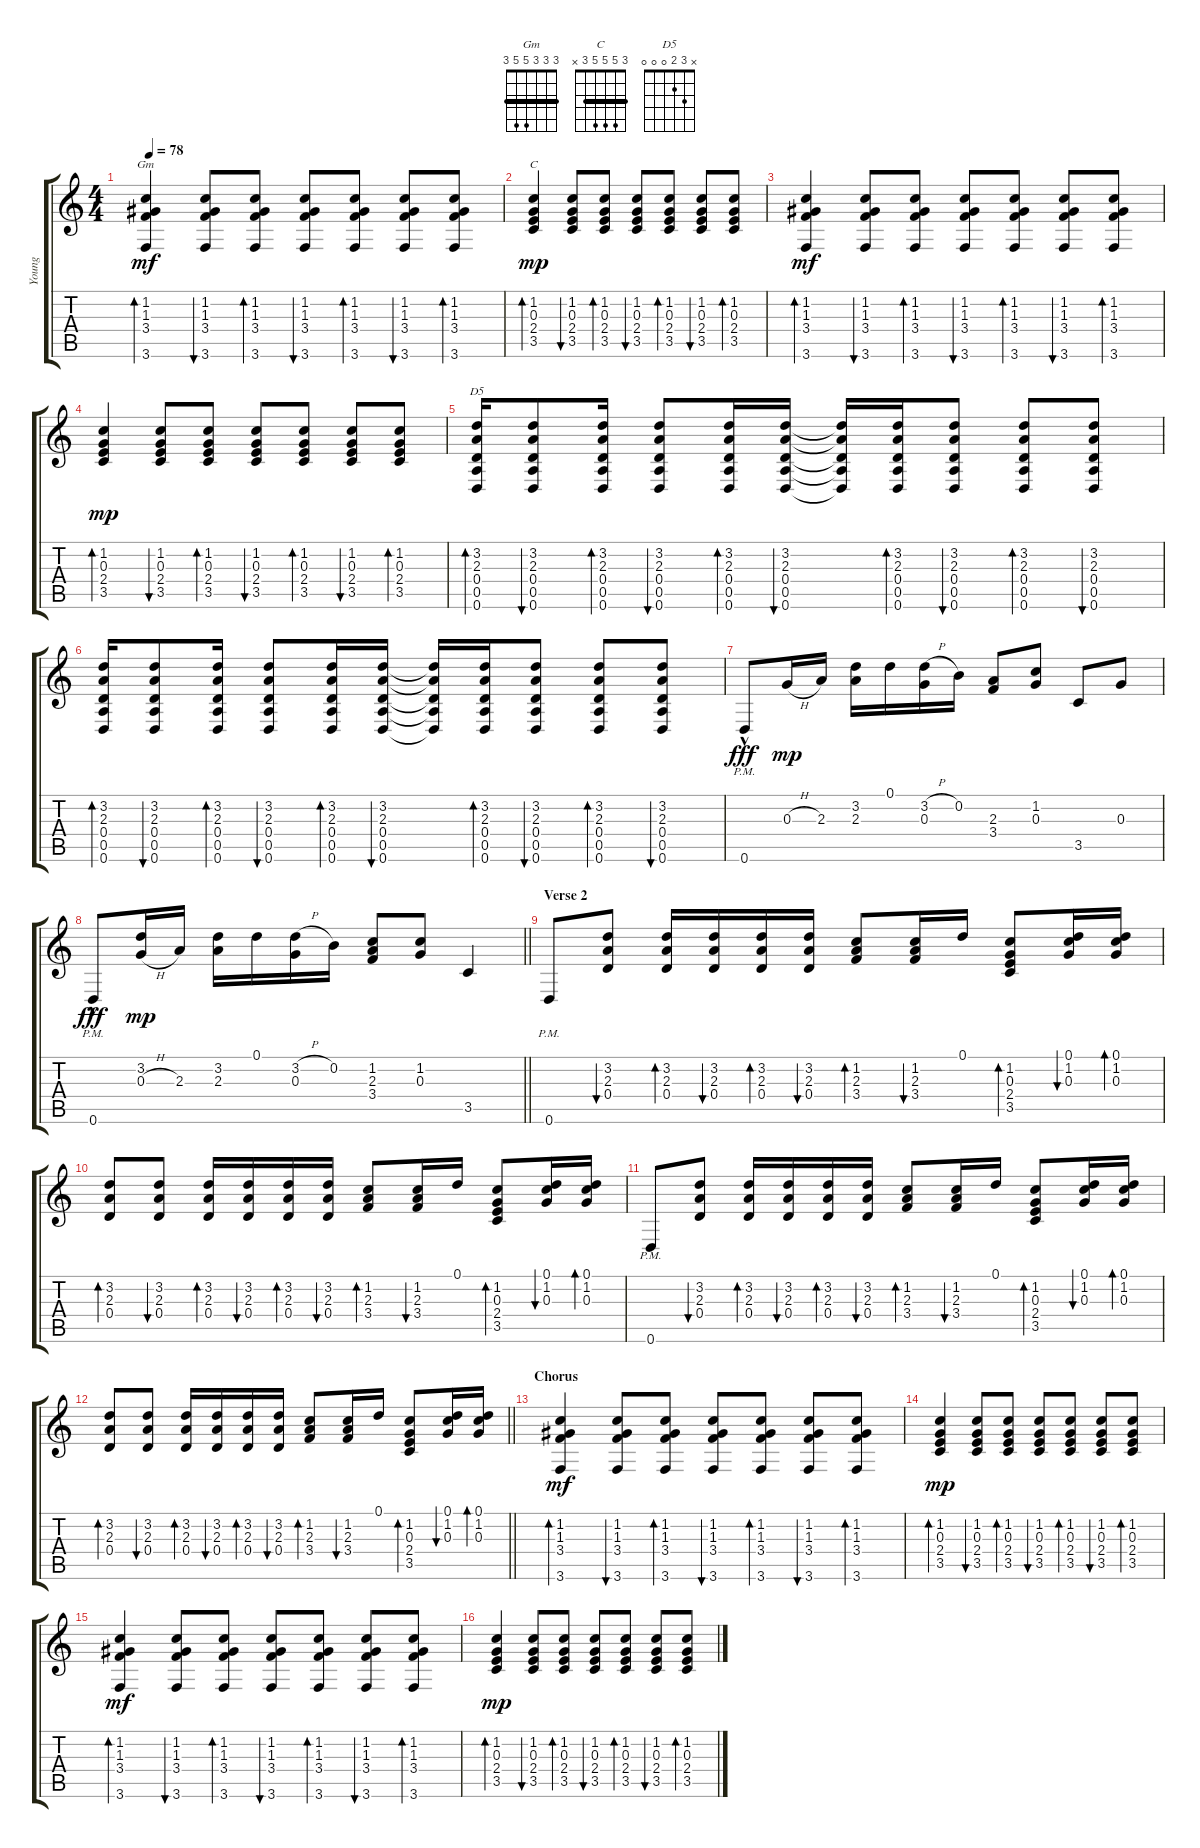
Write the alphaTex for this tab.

\track ("Young" "Young") {instrument overdrivenguitar}
\staff {score tabs}
\tuning (D4 B3 G3 D3 A2 D2) {hide}
\chord ("Gm" 3 3 3 5 5 3) {barre 3}
\chord ("C" 3 5 5 5 3 x) {barre 3}
\chord ("D5" x 3 2 0 0 0)
\ts (4 4)
\tempo 78
\clef g2
\ks c
(1.2 1.3 3.4 3.6).4{bd 120 ch "Gm" dy mf} (1.2 1.3 3.4 3.6).8{bu 60} (1.2 1.3 3.4 3.6).8{bd 60} (1.2 1.3 3.4 3.6).8{bu 60} (1.2 1.3 3.4 3.6).8{bd 60} (1.2 1.3 3.4 3.6).8{bu 60} (1.2 1.3 3.4 3.6).8{bd 60} |
(1.2 0.3 2.4 3.5).4{bd 120 ch "C" dy mp} (1.2 0.3 2.4 3.5).8{bu 60} (1.2 0.3 2.4 3.5).8{bd 60} (1.2 0.3 2.4 3.5).8{bu 60} (1.2 0.3 2.4 3.5).8{bd 60} (1.2 0.3 2.4 3.5).8{bu 60} (1.2 0.3 2.4 3.5).8{bd 60} |
(1.2 1.3 3.4 3.6).4{bd 120 dy mf} (1.2 1.3 3.4 3.6).8{bu 60} (1.2 1.3 3.4 3.6).8{bd 60} (1.2 1.3 3.4 3.6).8{bu 60} (1.2 1.3 3.4 3.6).8{bd 60} (1.2 1.3 3.4 3.6).8{bu 60} (1.2 1.3 3.4 3.6).8{bd 60} |
(1.2 0.3 2.4 3.5).4{bd 120 dy mp} (1.2 0.3 2.4 3.5).8{bu 60} (1.2 0.3 2.4 3.5).8{bd 60} (1.2 0.3 2.4 3.5).8{bu 60} (1.2 0.3 2.4 3.5).8{bd 60} (1.2 0.3 2.4 3.5).8{bu 60} (1.2 0.3 2.4 3.5).8{bd 60} |
(3.2 2.3 0.4 0.5 0.6).16{bd 60 ch "D5"} (3.2 2.3 0.4 0.5 0.6).8{bu 60} (3.2 2.3 0.4 0.5 0.6).16{bd 60} (3.2 2.3 0.4 0.5 0.6).8{bu 60} (3.2 2.3 0.4 0.5 0.6).16{bd 60} (3.2 2.3 0.4 0.5 0.6).16{bu 60} (3.2{t} 2.3{t} 0.4{t} 0.5{t} 0.6{t}).16 (3.2 2.3 0.4 0.5 0.6).16{bd 60} (3.2 2.3 0.4 0.5 0.6).8{bu 60} (3.2 2.3 0.4 0.5 0.6).8{bd 60} (3.2 2.3 0.4 0.5 0.6).8{bu 60} |
(3.2 2.3 0.4 0.5 0.6).16{bd 60} (3.2 2.3 0.4 0.5 0.6).8{bu 60} (3.2 2.3 0.4 0.5 0.6).16{bd 60} (3.2 2.3 0.4 0.5 0.6).8{bu 60} (3.2 2.3 0.4 0.5 0.6).16{bd 60} (3.2 2.3 0.4 0.5 0.6).16{bu 60} (3.2{t} 2.3{t} 0.4{t} 0.5{t} 0.6{t}).16 (3.2 2.3 0.4 0.5 0.6).16{bd 60} (3.2 2.3 0.4 0.5 0.6).8{bu 60} (3.2 2.3 0.4 0.5 0.6).8{bd 60} (3.2 2.3 0.4 0.5 0.6).8{bu 60} |
0.6{hac pm}.8{dy fff} 0.3{h}.16{dy mp} 2.3.16 (3.2 2.3).16 0.1.16 (3.2{h} 0.3).16 0.2.16 (2.3 3.4).8 (1.2 0.3).8 3.5.8 0.3.8 |
\barLineRight lightlight
0.6{hac pm}.8{dy fff} (3.2 0.3{h}).16{dy mp} 2.3.16 (3.2 2.3).16 0.1.16 (3.2{h} 0.3).16 0.2.16 (1.2 2.3 3.4).8 (1.2 0.3).8 3.5.4 |
\section ("" "Verse 2")
0.6{pm}.8 (3.2 2.3 0.4).8{bu 60} (3.2 2.3 0.4).16{bd 60} (3.2 2.3 0.4).16{bu 60} (3.2 2.3 0.4).16{bd 60} (3.2 2.3 0.4).16{bu 60} (1.2 2.3 3.4).8{bd 60} (1.2 2.3 3.4).16{bu 60} 0.1.16 (1.2 0.3 2.4 3.5).8{bd 60} (0.1 1.2 0.3).16{bu 60} (0.1 1.2 0.3).16{bd 60} |
(3.2 2.3 0.4).8{bd 60} (3.2 2.3 0.4).8{bu 60} (3.2 2.3 0.4).16{bd 60} (3.2 2.3 0.4).16{bu 60} (3.2 2.3 0.4).16{bd 60} (3.2 2.3 0.4).16{bu 60} (1.2 2.3 3.4).8{bd 60} (1.2 2.3 3.4).16{bu 60} 0.1.16 (1.2 0.3 2.4 3.5).8{bd 60} (0.1 1.2 0.3).16{bu 60} (0.1 1.2 0.3).16{bd 60} |
0.6{pm}.8 (3.2 2.3 0.4).8{bu 60} (3.2 2.3 0.4).16{bd 60} (3.2 2.3 0.4).16{bu 60} (3.2 2.3 0.4).16{bd 60} (3.2 2.3 0.4).16{bu 60} (1.2 2.3 3.4).8{bd 60} (1.2 2.3 3.4).16{bu 60} 0.1.16 (1.2 0.3 2.4 3.5).8{bd 60} (0.1 1.2 0.3).16{bu 60} (0.1 1.2 0.3).16{bd 60} |
\barLineRight lightlight
(3.2 2.3 0.4).8{bd 60} (3.2 2.3 0.4).8{bu 60} (3.2 2.3 0.4).16{bd 60} (3.2 2.3 0.4).16{bu 60} (3.2 2.3 0.4).16{bd 60} (3.2 2.3 0.4).16{bu 60} (1.2 2.3 3.4).8{bd 60} (1.2 2.3 3.4).16{bu 60} 0.1.16 (1.2 0.3 2.4 3.5).8{bd 60} (0.1 1.2 0.3).16{bu 60} (0.1 1.2 0.3).16{bd 60} |
\section ("" "Chorus")
(1.2 1.3 3.4 3.6).4{bd 120 dy mf} (1.2 1.3 3.4 3.6).8{bu 60} (1.2 1.3 3.4 3.6).8{bd 60} (1.2 1.3 3.4 3.6).8{bu 60} (1.2 1.3 3.4 3.6).8{bd 60} (1.2 1.3 3.4 3.6).8{bu 60} (1.2 1.3 3.4 3.6).8{bd 60} |
(1.2 0.3 2.4 3.5).4{bd 120 dy mp} (1.2 0.3 2.4 3.5).8{bu 60} (1.2 0.3 2.4 3.5).8{bd 60} (1.2 0.3 2.4 3.5).8{bu 60} (1.2 0.3 2.4 3.5).8{bd 60} (1.2 0.3 2.4 3.5).8{bu 60} (1.2 0.3 2.4 3.5).8{bd 60} |
(1.2 1.3 3.4 3.6).4{bd 120 dy mf} (1.2 1.3 3.4 3.6).8{bu 60} (1.2 1.3 3.4 3.6).8{bd 60} (1.2 1.3 3.4 3.6).8{bu 60} (1.2 1.3 3.4 3.6).8{bd 60} (1.2 1.3 3.4 3.6).8{bu 60} (1.2 1.3 3.4 3.6).8{bd 60} |
(1.2 0.3 2.4 3.5).4{bd 120 dy mp} (1.2 0.3 2.4 3.5).8{bu 60} (1.2 0.3 2.4 3.5).8{bd 60} (1.2 0.3 2.4 3.5).8{bu 60} (1.2 0.3 2.4 3.5).8{bd 60} (1.2 0.3 2.4 3.5).8{bu 60} (1.2 0.3 2.4 3.5).8{bd 60}
